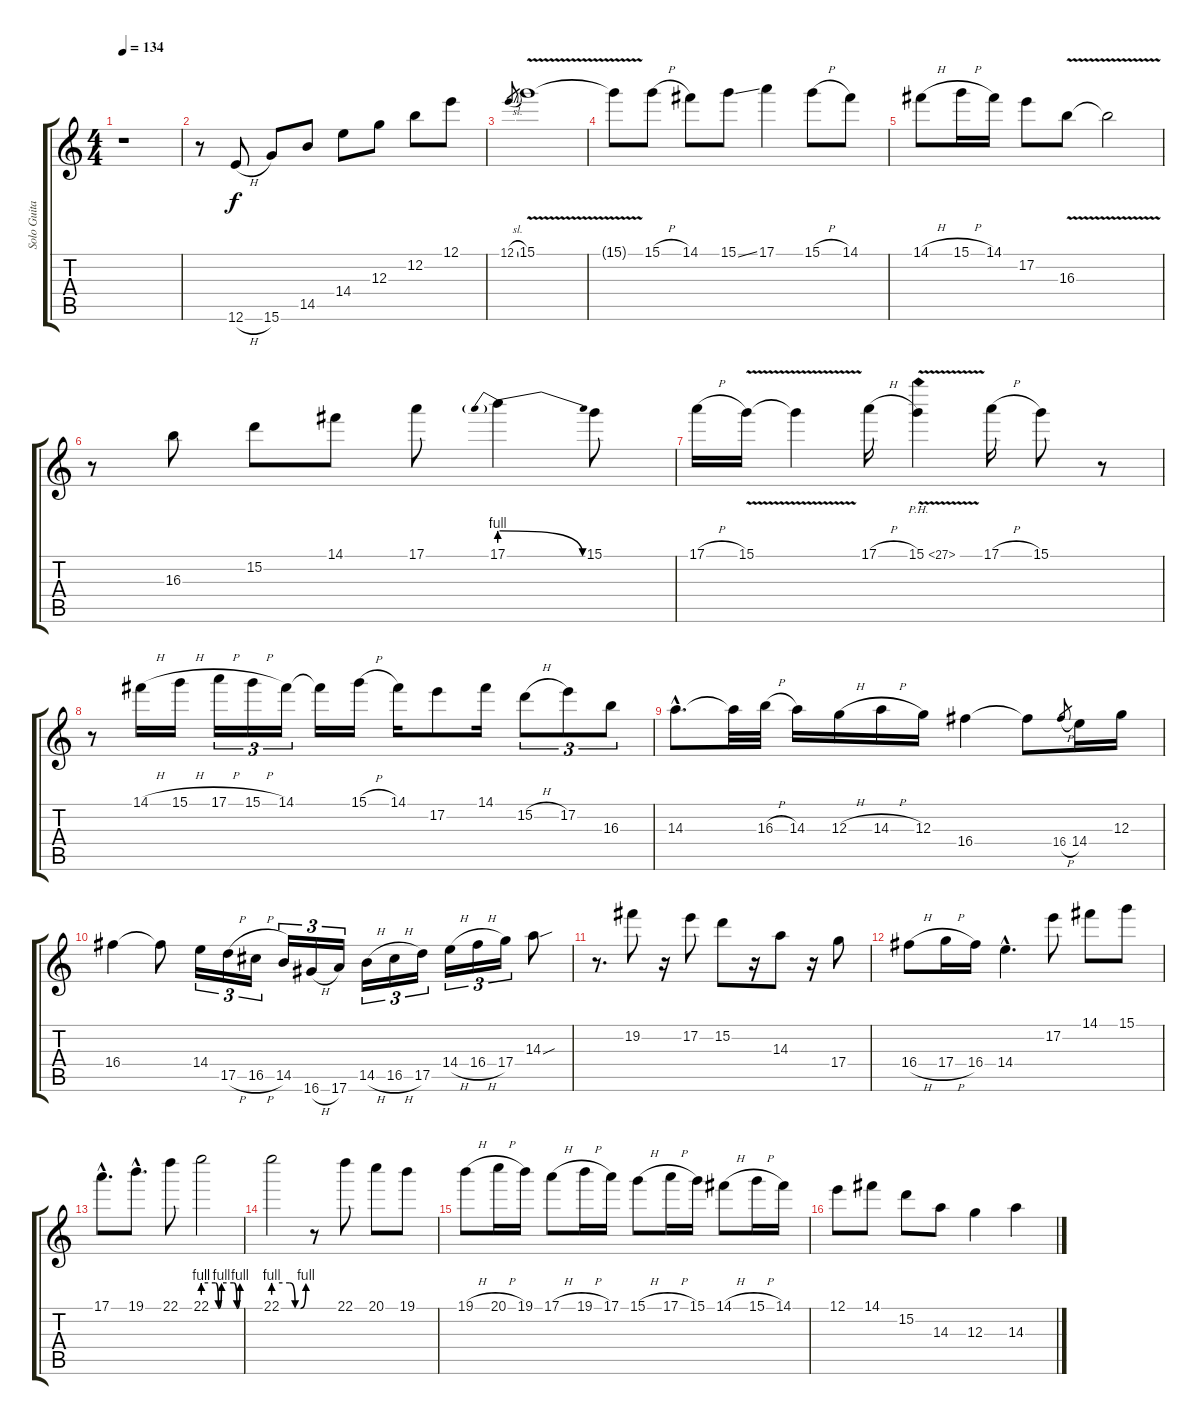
\track ("Solo Guitar" "Solo Guita") {instrument overdrivenguitar}
\staff {score tabs}
\tuning (E4 B3 G3 D3 A2 E2) {hide}
\ts (4 4)
\tempo 134
\clef g2
\ks c
r.1{dy f instrument overdrivenguitar} |
r.8 12.6{h}.8 15.6.8 14.5.8 14.4.8 12.3.8 12.2.8 12.1.8 |
12.1{sl}.8{gr} 15.1{v}.1 |
15.1{t}.8 15.1{h}.8 14.1.8 15.1{ss}.8 17.1.4 15.1{h}.8 14.1.8 |
14.1{h}.8 15.1{h}.16 14.1.16 17.2.8 16.3{v}.8 16.3{t}.2 |
r.8 16.3.8 15.2.8 14.1.8 17.1.8 17.1{be (prebendrelease 0 4 60 0)}.4 15.1.8 |
17.1{h}.16 15.1{v}.16 15.1{t}.4 17.1{h}.16 15.1{ph 12 v}.4 17.1{h}.16 15.1.8 r.8 |
r.8 14.1{h}.16 15.1{h}.16 17.1{h}.16{tu (3 2)} 15.1{h}.16{tu (3 2)} 14.1.16{tu (3 2)} 14.1{t}.16 15.1{h}.16 14.1.16 17.2.8 14.1.16 15.2{h}.8{tu (3 2)} 17.2.8{tu (3 2)} 16.3.8{tu (3 2)} |
14.3{hac}.8{d} 14.3{t}.32 16.3{h}.32 14.3.16 12.3{h}.16 14.3{h}.16 12.3.16 16.4.4 16.4{t}.8 16.4{h}.8{gr} 14.4.16 12.3.16 |
16.4.4 16.4{t}.8 14.4.16{tu (3 2)} 17.5{h}.16{tu (3 2)} 16.5{h}.16{tu (3 2)} 14.5.16{tu (3 2)} 16.6{h}.16{tu (3 2)} 17.6.16{tu (3 2)} 14.5{h}.16{tu (3 2)} 16.5{h}.16{tu (3 2)} 17.5.16{tu (3 2)} 14.4{h}.16{tu (3 2)} 16.4{h}.16{tu (3 2)} 17.4.16{tu (3 2)} 14.3{sou}.8 |
r.8{d} 19.2.8 r.16 17.2.8 15.2.8 r.16 14.3.8 r.16 17.4.8 |
16.4{h}.8 17.4{h}.16 16.4.16 14.4{hac}.4{d} 17.2.8 14.1.8 15.1.8 |
17.1{hac}.8{d} 19.1{hac}.8{d} 22.1.8 22.1{be (custom 0 4 20 4 25 0 30 4 50 4 55 0 60 4)}.2 |
22.1{be (custom 0 4 30 4 40 0 50 0 60 4)}.2 r.8 22.1.8 20.1.8 19.1.8 |
19.1{h}.8 20.1{h}.16 19.1.16 17.1{h}.8 19.1{h}.16 17.1.16 15.1{h}.8 17.1{h}.16 15.1.16 14.1{h}.8 15.1{h}.16 14.1.16 |
12.1.8 14.1.8 15.2.8 14.3.8 12.3.4 14.3.4
